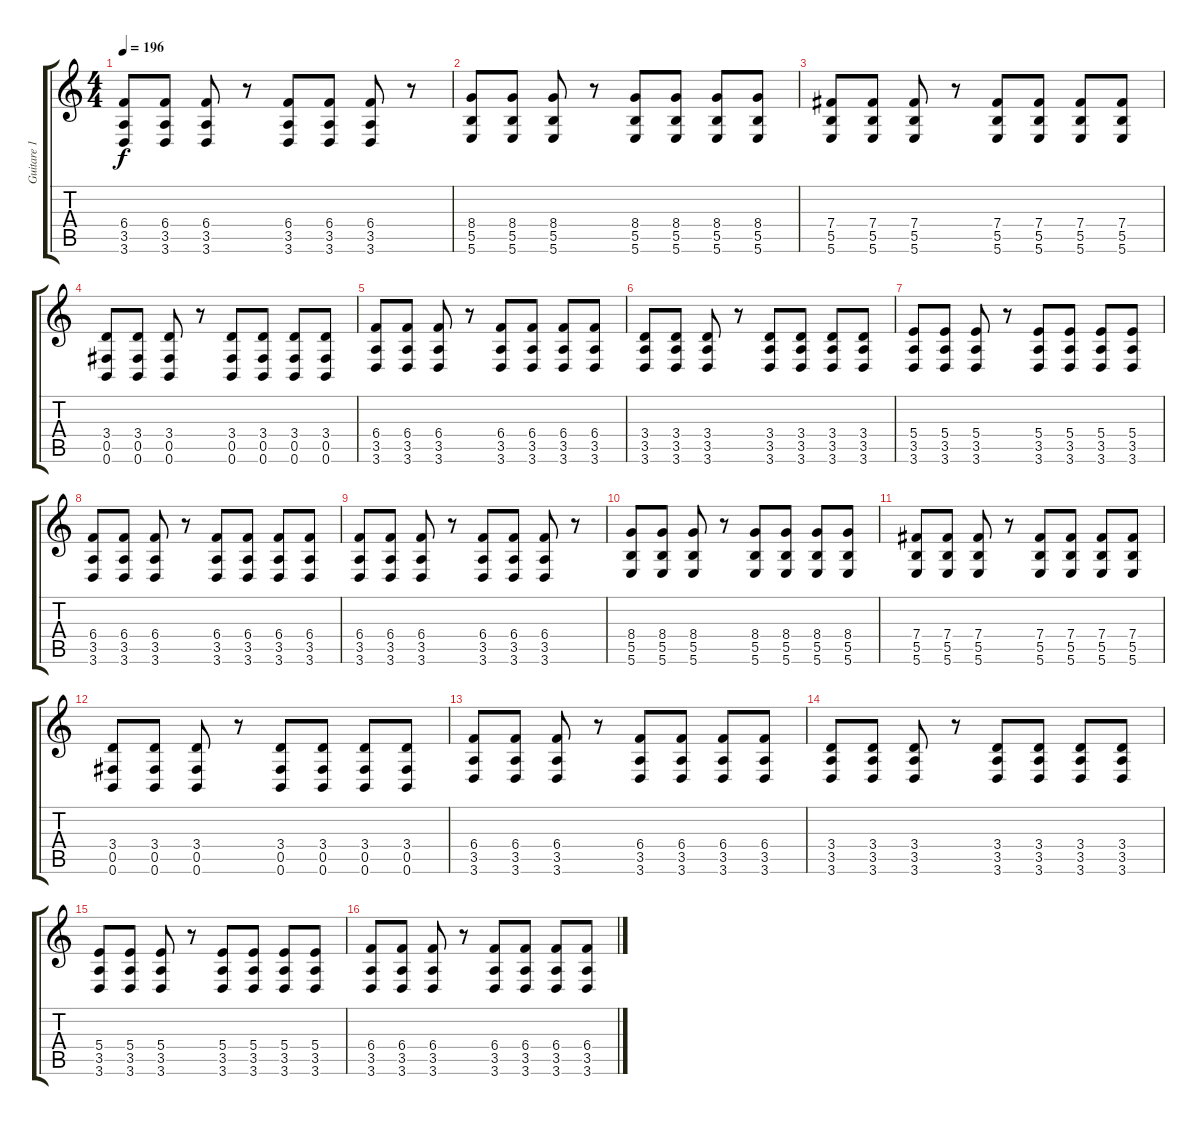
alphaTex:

\track ("Guitare 1" "Guitare 1") {instrument distortionguitar}
\staff {score tabs}
\tuning (Db4 Ab3 E3 B2 Gb2 B1) {hide}
\ts (4 4)
\tempo 196
\clef g2
\ks c
(6.4 3.5 3.6).8{dy f} (6.4 3.5 3.6).8 (6.4 3.5 3.6).8 r.8 (6.4 3.5 3.6).8 (6.4 3.5 3.6).8 (6.4 3.5 3.6).8 r.8 |
(8.4 5.5 5.6).8 (8.4 5.5 5.6).8 (8.4 5.5 5.6).8 r.8 (8.4 5.5 5.6).8 (8.4 5.5 5.6).8 (8.4 5.5 5.6).8 (8.4 5.5 5.6).8 |
(7.4 5.5 5.6).8 (7.4 5.5 5.6).8 (7.4 5.5 5.6).8 r.8 (7.4 5.5 5.6).8 (7.4 5.5 5.6).8 (7.4 5.5 5.6).8 (7.4 5.5 5.6).8 |
(3.4 0.5 0.6).8 (3.4 0.5 0.6).8 (3.4 0.5 0.6).8 r.8 (3.4 0.5 0.6).8 (3.4 0.5 0.6).8 (3.4 0.5 0.6).8 (3.4 0.5 0.6).8 |
(6.4 3.5 3.6).8 (6.4 3.5 3.6).8 (6.4 3.5 3.6).8 r.8 (6.4 3.5 3.6).8 (6.4 3.5 3.6).8 (6.4 3.5 3.6).8 (6.4 3.5 3.6).8 |
(3.4 3.5 3.6).8 (3.4 3.5 3.6).8 (3.4 3.5 3.6).8 r.8 (3.4 3.5 3.6).8 (3.4 3.5 3.6).8 (3.4 3.5 3.6).8 (3.4 3.5 3.6).8 |
(5.4 3.5 3.6).8 (5.4 3.5 3.6).8 (5.4 3.5 3.6).8 r.8 (5.4 3.5 3.6).8 (5.4 3.5 3.6).8 (5.4 3.5 3.6).8 (5.4 3.5 3.6).8 |
(6.4 3.5 3.6).8 (6.4 3.5 3.6).8 (6.4 3.5 3.6).8 r.8 (6.4 3.5 3.6).8 (6.4 3.5 3.6).8 (6.4 3.5 3.6).8 (6.4 3.5 3.6).8 |
(6.4 3.5 3.6).8 (6.4 3.5 3.6).8 (6.4 3.5 3.6).8 r.8 (6.4 3.5 3.6).8 (6.4 3.5 3.6).8 (6.4 3.5 3.6).8 r.8 |
(8.4 5.5 5.6).8 (8.4 5.5 5.6).8 (8.4 5.5 5.6).8 r.8 (8.4 5.5 5.6).8 (8.4 5.5 5.6).8 (8.4 5.5 5.6).8 (8.4 5.5 5.6).8 |
(7.4 5.5 5.6).8 (7.4 5.5 5.6).8 (7.4 5.5 5.6).8 r.8 (7.4 5.5 5.6).8 (7.4 5.5 5.6).8 (7.4 5.5 5.6).8 (7.4 5.5 5.6).8 |
(3.4 0.5 0.6).8 (3.4 0.5 0.6).8 (3.4 0.5 0.6).8 r.8 (3.4 0.5 0.6).8 (3.4 0.5 0.6).8 (3.4 0.5 0.6).8 (3.4 0.5 0.6).8 |
(6.4 3.5 3.6).8 (6.4 3.5 3.6).8 (6.4 3.5 3.6).8 r.8 (6.4 3.5 3.6).8 (6.4 3.5 3.6).8 (6.4 3.5 3.6).8 (6.4 3.5 3.6).8 |
(3.4 3.5 3.6).8 (3.4 3.5 3.6).8 (3.4 3.5 3.6).8 r.8 (3.4 3.5 3.6).8 (3.4 3.5 3.6).8 (3.4 3.5 3.6).8 (3.4 3.5 3.6).8 |
(5.4 3.5 3.6).8 (5.4 3.5 3.6).8 (5.4 3.5 3.6).8 r.8 (5.4 3.5 3.6).8 (5.4 3.5 3.6).8 (5.4 3.5 3.6).8 (5.4 3.5 3.6).8 |
(6.4 3.5 3.6).8 (6.4 3.5 3.6).8 (6.4 3.5 3.6).8 r.8 (6.4 3.5 3.6).8 (6.4 3.5 3.6).8 (6.4 3.5 3.6).8 (6.4 3.5 3.6).8
